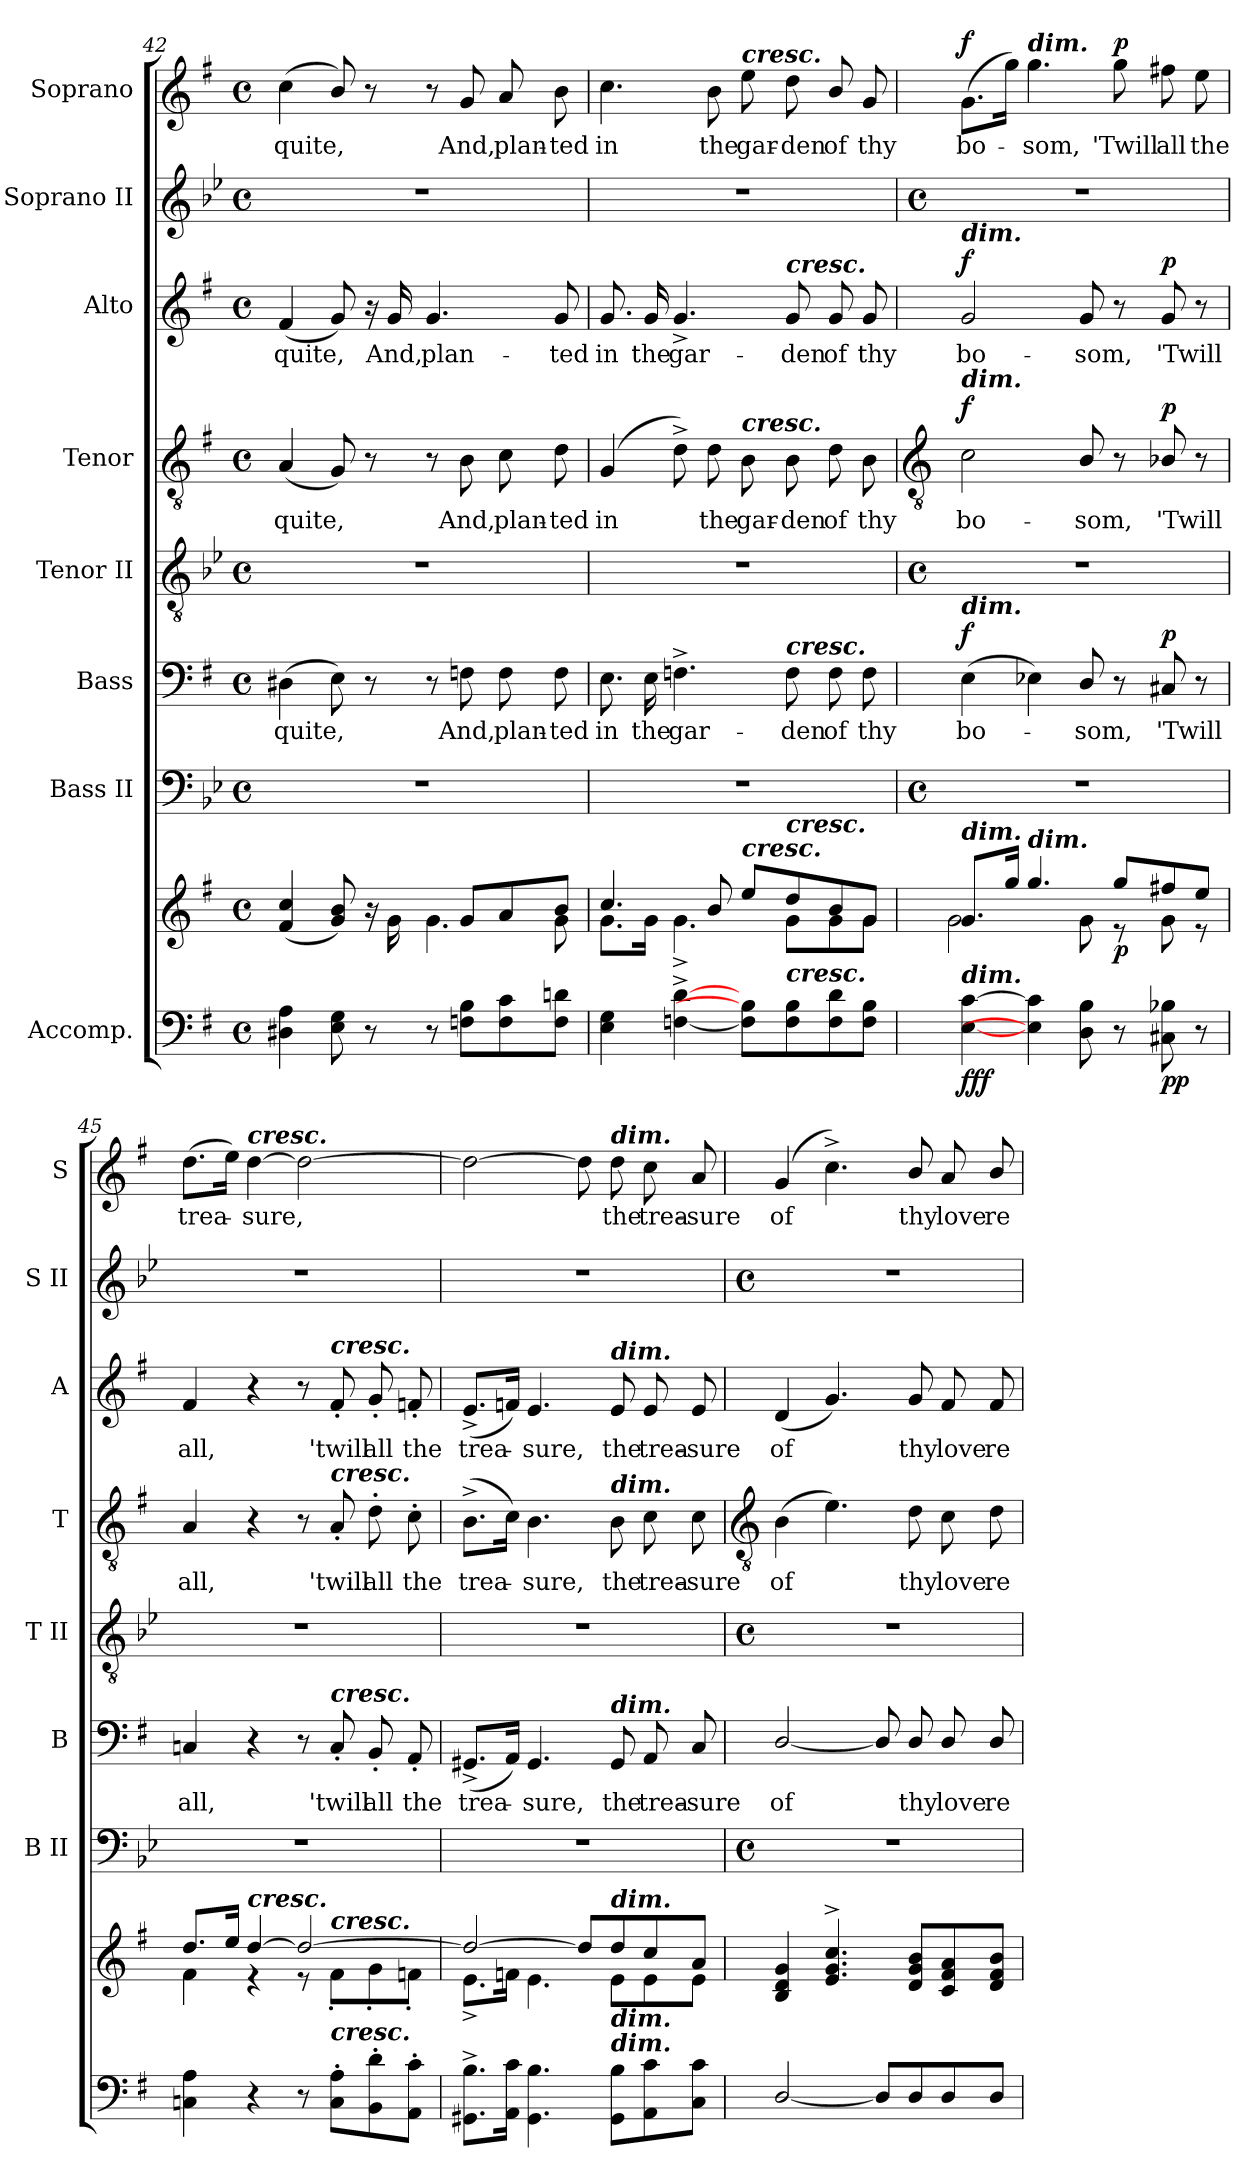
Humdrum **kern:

**kern	**kern	**dynam	**kern	**kern	**text	**dynam	**kern	**kern	**text	**dynam	**kern	**text	**dynam	**kern	**kern	**text	**dynam
*part8	*part8	*part8	*part7	*part6	*part6	*part6	*part5	*part4	*part4	*part4	*part3	*part3	*part3	*part2	*part1	*part1	*part1
*staff9	*staff8	*staff8/9	*staff7	*staff6	*staff6	*staff6	*staff5	*staff4	*staff4	*staff4	*staff3	*staff3	*staff3	*staff2	*staff1	*staff1	*staff1
*I"Accomp.	*	*	*I"Bass II	*I"Bass	*	*	*I"Tenor II	*I"Tenor	*	*	*I"Alto	*	*	*I"Soprano II	*I"Soprano	*	*
*	*	*	*I'B II	*I'B	*	*	*I'T II	*I'T	*	*	*I'A	*	*	*I'S II	*I'S	*	*
*clefF4	*clefG2	*	*clefF4	*clefF4	*	*	*clefGv2	*clefGv2	*	*	*clefG2	*	*	*clefG2	*clefG2	*	*
*k[f#]	*k[f#]	*	*k[b-e-]	*k[f#]	*	*	*k[b-e-]	*k[f#]	*	*	*k[f#]	*	*	*k[b-e-]	*k[f#]	*	*
*G:	*G:	*	*B-:	*G:	*	*	*B-:	*G:	*	*	*G:	*	*	*B-:	*G:	*	*
*M4/4	*M4/4	*	*M4/4	*M4/4	*	*	*M4/4	*M4/4	*	*	*M4/4	*	*	*M4/4	*M4/4	*	*
*met(c)	*met(c)	*	*met(c)	*met(c)	*	*	*met(c)	*met(c)	*	*	*met(c)	*	*	*met(c)	*met(c)	*	*
=42	=42	=42	=42	=42	=42	=42	=42	=42	=42	=42	=42	=42	=42	=42	=42	=42	=42
*	*^	*	*	*	*	*	*	*	*	*	*	*	*	*	*	*	*
!	!	!	!	!	!	!LO:LY:b	!	!	!	!LO:LY:b	!	!	!LO:LY:b	!	!	!	!LO:LY:b	!
4D#X 4A	(<4f# 4cc	4ryy	.	1r	(>4D#X	-quite,	.	1r	(<4A	-quite,	.	(<4f#	-quite,	.	1r	(<4cc	-quite,	.
8E 8G	8g/ 8b/)	8ryy	.	.	8E)	.	.	.	8G)	.	.	8g)	.	.	.	8b/)	.	.
8r	8ryy	16r	.	.	8r	.	.	.	8r	.	.	16r	.	.	.	8r	.	.
!	!	!	!	!	!	!	!	!	!	!	!	!	!LO:LY:b	!	!	!	!	!
.	.	16g\	.	.	.	.	.	.	.	.	.	16g	And,	.	.	.	.	.
!	!	!	!	!	!	!	!	!	!	!	!	!	!LO:LY:b	!	!	!	!	!
8r	8ryy	4.g\	.	.	8r	.	.	.	8r	.	.	4.g	plan-	.	.	8r	.	.
!	!	!	!	!	!	!LO:LY:b	!	!	!	!LO:LY:b	!	!	!	!	!	!	!LO:LY:b	!
8Fn 8BL	8gL	.	.	.	8Fn	And,	.	.	8B	And,	.	.	.	.	.	8g	And,	.
!	!	!	!	!	!	!LO:LY:b	!	!	!	!LO:LY:b	!	!	!	!	!	!	!LO:LY:b	!
8F 8c	8a	.	.	.	8F	plan-	.	.	8c	plan-	.	.	.	.	.	8a	plan-	.
!	!	!	!	!	!	!LO:LY:b	!	!	!	!LO:LY:b	!	!	!LO:LY:b	!	!	!	!LO:LY:b	!
8F 8dnJ	8bJ	8g\	.	.	8F	-ted	.	.	8d	-ted	.	8g	-ted	.	.	8b	-ted	.
=43	=43	=43	=43	=43	=43	=43	=43	=43	=43	=43	=43	=43	=43	=43	=43	=43	=43	=43
!	!	!	!	!	!	!LO:LY:b	!	!	!	!LO:LY:b	!	!	!LO:LY:b	!	!	!	!LO:LY:b	!
4E 4G	4.cc/	8.g\L	.	1r	8.E	in	.	1r	(<4G	in	.	8.g	in	.	1r	4.cc	in	.
!	!	!	!	!	!	!LO:LY:b	!	!	!	!	!	!	!LO:LY:b	!	!	!	!	!
.	.	16g\J	.	.	16E	the	.	.	.	.	.	16g	the	.	.	.	.	.
!	!	!	!	!	!	!LO:LY:b	!	!	!	!	!	!	!LO:LY:b	!	!	!	!	!
[4Fn^ [4d^	.	4.g^\	.	.	4.Fn^	gar-	.	.	8d^)	.	.	4.g^	gar-	.	.	.	.	.
!	!	!	!	!	!	!	!	!	!	!LO:LY:b	!	!	!	!	!	!	!LO:LY:b	!
.	8b/	.	.	.	.	.	.	.	8d	the	.	.	.	.	.	8b	the	.
!	!	!	!	!	!	!	!	!	!	!	!	!	!	!	!	!LO:TX:a:Bi:t=cresc.	!	!
!	!	!	!	!	!	!	!	!	!LO:TX:a:Bi:t=cresc.	!	!	!	!	!	!	!	!	!
!	!LO:TX:a:Bi:t=cresc.	!	!	!	!	!	!	!	!	!	!	!	!	!	!	!	!	!
!	!	!	!	!	!	!	!	!	!	!LO:LY:b	!	!	!	!	!	!	!LO:LY:b	!
8F] 8B]L	8ee/L	.	.	.	.	.	.	.	8B	gar-	.	.	.	.	.	8ee	gar-	.
!	!	!	!	!	!	!	!	!	!	!	!	!LO:TX:a:Bi:t=cresc.	!	!	!	!	!	!
!	!	!	!	!	!LO:TX:a:Bi:t=cresc.	!	!	!	!	!	!	!	!	!	!	!	!	!
!	!LO:TX:a:Bi:t=cresc.	!	!	!	!	!	!	!	!	!	!	!	!	!	!	!	!	!
!LO:TX:a:Bi:t=cresc.	!	!	!	!	!	!	!	!	!	!	!	!	!	!	!	!	!	!
!	!	!	!	!	!	!LO:LY:b	!	!	!	!LO:LY:b	!	!	!LO:LY:b	!	!	!	!LO:LY:b	!
8F 8B	8dd/	8g\L	.	.	8F	-den	.	.	8B	-den	.	8g	-den	.	.	8dd	-den	.
!	!	!	!	!	!	!LO:LY:b	!	!	!	!LO:LY:b	!	!	!LO:LY:b	!	!	!	!LO:LY:b	!
8F 8d	8b/	8g\	.	.	8F	of	.	.	8d	of	.	8g	of	.	.	8b/	of	.
!	!	!	!	!	!	!LO:LY:b	!	!	!	!LO:LY:b	!	!	!LO:LY:b	!	!	!	!LO:LY:b	!
8F 8BJ	8gJ	8g\J	.	.	8F	thy	.	.	8B	thy	.	8g	thy	.	.	8g	thy	.
!!LO:LB:g=z
=44	=44	=44	=44	=44	=44	=44	=44	=44	=44	=44	=44	=44	=44	=44	=44	=44	=44	=44
*	*	*	*	*	*	*	*	*	*clefGv2	*	*	*	*	*	*	*	*	*
*	*	*	*	*M4/4	*	*	*	*M4/4	*	*	*	*	*	*	*M4/4	*	*	*
*	*	*	*	*met(c)	*	*	*	*met(c)	*	*	*	*	*	*	*met(c)	*	*	*
!	!	!	!	!	!	!	!	!	!	!	!	!LO:TX:a:Bi:t=dim.	!	!	!	!	!	!
!	!	!	!	!	!	!	!	!	!LO:TX:a:Bi:t=dim.	!	!	!	!	!	!	!	!	!
!	!	!	!	!	!LO:TX:a:Bi:t=dim.	!	!	!	!	!	!	!	!	!	!	!	!	!
!	!LO:TX:a:Bi:t=dim.	!	!	!	!	!	!	!	!	!	!	!	!	!	!	!	!	!
!LO:TX:a:Bi:t=dim.	!	!	!	!	!	!	!	!	!	!	!	!	!	!	!	!	!	!
!	!	!	!LO:DY:b=2	!	!	!LO:LY:b	!	!	!	!LO:LY:b	!	!	!LO:LY:b	!	!	!	!LO:LY:b	!
!	!	!	!LO:DY:n=1:b	!	!	!	!	!	!	!	!	!	!	!	!	!	!	!
!	!	!	!LO:DY:n=2:b	!	!	!	!LO:DY:b	!	!	!	!LO:DY:b	!	!	!LO:DY:b	!	!	!	!LO:DY:b
[4E [4c	8.g/L	2g\	f f f	1r	(>4E	bo-	f	1r	2c	bo-	f	2g	bo-	f	1r	(8.gL	bo-	f
.	16gg/J	.	.	.	.	.	.	.	.	.	.	.	.	.	.	16ggJ)	.	.
!	!	!	!	!	!	!	!	!	!	!	!	!	!	!	!	!LO:TX:a:Bi:t=dim.	!	!
!	!LO:TX:a:Bi:t=dim.	!	!	!	!	!	!	!	!	!	!	!	!	!	!	!	!	!
!	!	!	!	!	!	!	!	!	!	!	!	!	!	!	!	!	!LO:LY:b	!
4E-] 4c]	4.gg/	.	.	.	4E-X)	.	.	.	.	.	.	.	.	.	.	4.gg	som,	.
!	!	!	!	!	!	!LO:LY:b	!	!	!	!LO:LY:b	!	!	!LO:LY:b	!	!	!	!	!
8D\ 8B\	.	8g\	.	.	8D/	som,	.	.	8B/	-som,	.	8g	-som,	.	.	.	.	.
!	!	!	!LO:DY:n=3:b	!	!	!	!	!	!	!	!	!	!	!	!	!	!LO:LY:b	!LO:DY:b
8r	8gg/L	8r	p	.	8r	.	.	.	8r	.	.	8r	.	.	.	8gg	'Twill	p
!	!	!	!LO:DY:n=4:b=2	!	!	!LO:LY:b	!	!	!	!LO:LY:b	!	!	!LO:LY:b	!	!	!	!LO:LY:b	!
!	!	!	!LO:DY:n=5:b	!	!	!	!LO:DY:b	!	!	!	!LO:DY:b	!	!	!LO:DY:b	!	!	!	!
8C#X 8B-X	8ff#X/	8g\	p p	.	8C#X	'Twill	p	.	8B-X/	'Twill	p	8g	'Twill	p	.	8ff#X	all	.
!	!	!	!	!	!	!	!	!	!	!	!	!	!	!	!	!	!LO:LY:b	!
8r	8ee/J	8r	.	.	8r	.	.	.	8r	.	.	8r	.	.	.	8ee	the	.
=45	=45	=45	=45	=45	=45	=45	=45	=45	=45	=45	=45	=45	=45	=45	=45	=45	=45	=45
!	!	!	!	!	!	!LO:LY:b	!	!	!	!LO:LY:b	!	!	!LO:LY:b	!	!	!	!LO:LY:b	!
4Cn 4A	8.dd/L	4f#\	.	1r	4Cn	all,	.	1r	4A	all,	.	4f#	all,	.	1r	(>8.ddL	trea-	.
.	16ee/J	.	.	.	.	.	.	.	.	.	.	.	.	.	.	16eeJ)	.	.
!	!	!	!	!	!	!	!	!	!	!	!	!	!	!	!	!LO:TX:a:Bi:t=cresc.	!	!
!	!LO:TX:a:Bi:t=cresc.	!	!	!	!	!	!	!	!	!	!	!	!	!	!	!	!	!
!	!	!	!	!	!	!	!	!	!	!	!	!	!	!	!	!	!LO:LY:b	!
4r	[4dd/	4r	.	.	4r	.	.	.	4r	.	.	4r	.	.	.	[4dd	sure,	.
8r	2dd/_	8r	.	.	8r	.	.	.	8r	.	.	8r	.	.	.	2dd_	.	.
!	!	!	!	!	!	!	!	!	!	!	!	!LO:TX:a:Bi:t=cresc.	!	!	!	!	!	!
!	!	!	!	!	!	!	!	!	!LO:TX:a:Bi:t=cresc.	!	!	!	!	!	!	!	!	!
!	!	!	!	!	!LO:TX:a:Bi:t=cresc.	!	!	!	!	!	!	!	!	!	!	!	!	!
!	!	!LO:TX:a:Bi:t=cresc.	!	!	!	!	!	!	!	!	!	!	!	!	!	!	!	!
!LO:TX:a:Bi:t=cresc.	!	!	!	!	!	!	!	!	!	!	!	!	!	!	!	!	!	!
!	!	!	!	!	!	!LO:LY:b	!	!	!	!LO:LY:b	!	!	!LO:LY:b	!	!	!	!	!
8C' 8A'L	.	8f#'\L	.	.	8C'	'twill	.	.	8A'	'twill	.	8f#'	'twill	.	.	.	.	.
!	!	!	!	!	!	!LO:LY:b	!	!	!	!LO:LY:b	!	!	!LO:LY:b	!	!	!	!	!
8BB' 8d'	.	8g'\	.	.	8BB'	all	.	.	8d'	all	.	8g'	all	.	.	.	.	.
!	!	!	!	!	!	!LO:LY:b	!	!	!	!LO:LY:b	!	!	!LO:LY:b	!	!	!	!	!
8AA' 8c'J	.	8fn'\J	.	.	8AA'	the	.	.	8c'	the	.	8fn'	the	.	.	.	.	.
=46	=46	=46	=46	=46	=46	=46	=46	=46	=46	=46	=46	=46	=46	=46	=46	=46	=46	=46
!	!	!	!	!	!	!LO:LY:b	!	!	!	!LO:LY:b	!	!	!LO:LY:b	!	!	!	!	!
8.GG#X^ 8.B^L	2dd/_	8.e^\L	.	1r	(<8.GG#X^L	trea-	.	1r	(>8.B^L	trea-	.	(<8.e^L	trea-	.	1r	2dd_	.	.
16AA 16cJ	.	16fn\J	.	.	16AAJ)	.	.	.	16cJ)	.	.	16fnJ)	.	.	.	.	.	.
!	!	!	!	!	!	!LO:LY:b	!	!	!	!LO:LY:b	!	!	!LO:LY:b	!	!	!	!	!
4.GG# 4.B	.	4.e\	.	.	4.GG#	sure,	.	.	4.B	sure,	.	4.e	sure,	.	.	.	.	.
.	8dd/L]	.	.	.	.	.	.	.	.	.	.	.	.	.	.	8dd]	.	.
!	!	!	!	!	!	!	!	!	!	!	!	!	!	!	!	!LO:TX:a:Bi:t=dim.	!	!
!	!	!	!	!	!	!	!	!	!	!	!	!LO:TX:a:Bi:t=dim.	!	!	!	!	!	!
!	!	!	!	!	!	!	!	!	!LO:TX:a:Bi:t=dim.	!	!	!	!	!	!	!	!	!
!	!	!	!	!	!LO:TX:a:Bi:t=dim.	!	!	!	!	!	!	!	!	!	!	!	!	!
!	!LO:TX:b:Bi:t=dim.	!	!	!	!	!	!	!	!	!	!	!	!	!	!	!	!	!
!	!LO:TX:a:Bi:t=dim.	!	!	!	!	!	!	!	!	!	!	!	!	!	!	!	!	!
!LO:TX:a:Bi:t=dim.	!	!	!	!	!	!	!	!	!	!	!	!	!	!	!	!	!	!
!	!	!	!	!	!	!LO:LY:b	!	!	!	!LO:LY:b	!	!	!LO:LY:b	!	!	!	!LO:LY:b	!
8GG# 8BL	8dd/	8e\L	.	.	8GG#	the	.	.	8B	the	.	8e	the	.	.	8dd	the	.
!	!	!	!	!	!	!LO:LY:b	!	!	!	!LO:LY:b	!	!	!LO:LY:b	!	!	!	!LO:LY:b	!
8AA 8c	8cc/	8e\	.	.	8AA	trea-	.	.	8c	trea-	.	8e	trea-	.	.	8cc	trea-	.
!	!	!	!	!	!	!LO:LY:b	!	!	!	!LO:LY:b	!	!	!LO:LY:b	!	!	!	!LO:LY:b	!
8C 8cJ	8a/J	8e\J	.	.	8C	-sure	.	.	8c	-sure	.	8e	-sure	.	.	8a	-sure	.
!!LO:LB:g=z
=47	=47	=47	=47	=47	=47	=47	=47	=47	=47	=47	=47	=47	=47	=47	=47	=47	=47	=47
*	*	*	*	*	*	*	*	*	*clefGv2	*	*	*	*	*	*	*	*	*
*	*	*	*	*M4/4	*	*	*	*M4/4	*	*	*	*	*	*	*M4/4	*	*	*
*	*	*	*	*met(c)	*	*	*	*met(c)	*	*	*	*	*	*	*met(c)	*	*	*
*^	*	*	*	*	*	*	*	*	*	*	*	*	*	*	*	*	*	*
!	!	!	!	!	!	!	!LO:LY:b	!	!	!	!LO:LY:b	!	!	!LO:LY:b	!	!	!	!LO:LY:b	!
1ryy	[2D/	4B/ 4d/ 4g/	1ryy	.	1r	[2D/	of	.	1r	(>4B	of	.	(<4d	of	.	1r	(<4g	of	.
.	.	4.e/^ 4.g/^ 4.cc/^	.	.	.	.	.	.	.	4.e)	.	.	4.g)	.	.	.	4.cc^)	.	.
.	8D/L]	.	.	.	.	8D/]	.	.	.	.	.	.	.	.	.	.	.	.	.
!	!	!	!	!	!	!	!LO:LY:b	!	!	!	!LO:LY:b	!	!	!LO:LY:b	!	!	!	!LO:LY:b	!
.	8D/	8d/ 8g/ 8b/L	.	.	.	8D/	thy	.	.	8d	thy	.	8g	thy	.	.	8b/	thy	.
!	!	!	!	!	!	!	!LO:LY:b	!	!	!	!LO:LY:b	!	!	!LO:LY:b	!	!	!	!LO:LY:b	!
.	8D/	8c/ 8f#/ 8a/	.	.	.	8D/	love	.	.	8c	love	.	8f#	love	.	.	8a	love	.
!	!	!	!	!	!	!	!LO:LY:b	!	!	!	!LO:LY:b	!	!	!LO:LY:b	!	!	!	!LO:LY:b	!
.	8D/J	8d/ 8f#/ 8b/J	.	.	.	8D/	re-	.	.	8d	re-	.	8f#	re-	.	.	8b/	re-	.
*v	*v	*	*	*	*	*	*	*	*	*	*	*	*	*	*	*	*	*	*
*	*v	*v	*	*	*	*	*	*	*	*	*	*	*	*	*	*	*	*
=	=	=	=	=	=	=	=	=	=	=	=	=	=	=	=	=	=
*-	*-	*-	*-	*-	*-	*-	*-	*-	*-	*-	*-	*-	*-	*-	*-	*-	*-
